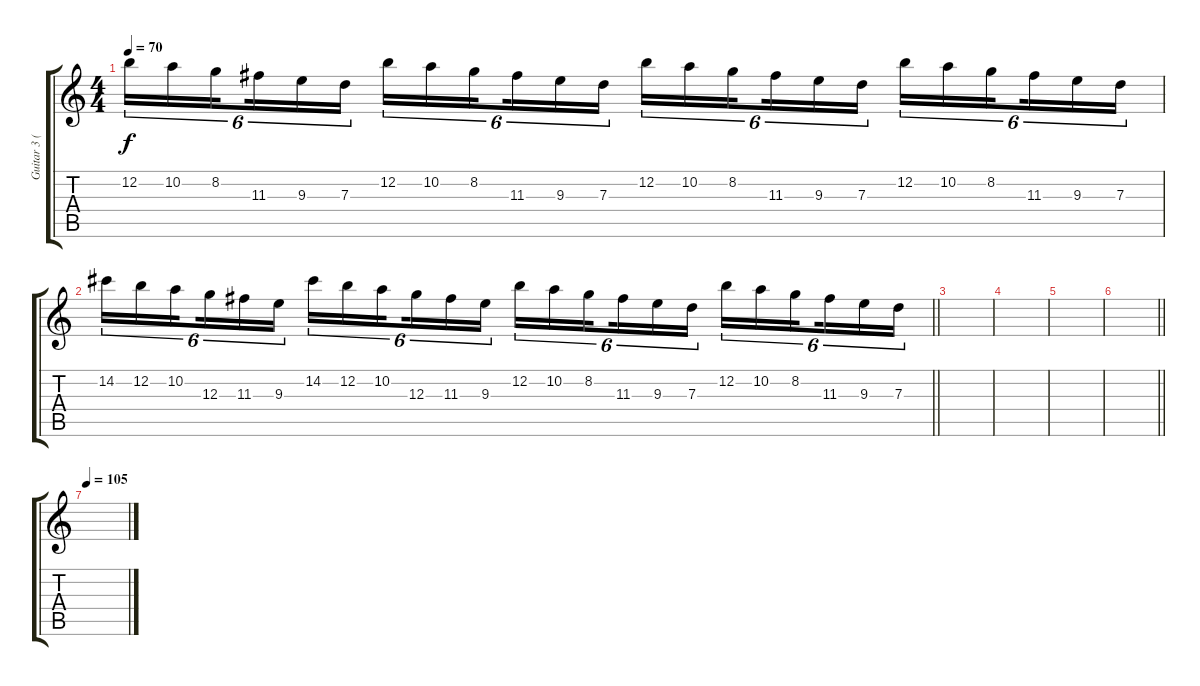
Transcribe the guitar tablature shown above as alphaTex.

\track ("Guitar 3 (Studio)" "Guitar 3 (") {instrument distortionguitar}
\staff {score tabs}
\tuning (E4 B3 G3 D3 A2 E2) {hide}
\ts (4 4)
\tempo 70
\clef g2
\ks c
12.2.16{tu (6 4) dy f} 10.2.16{tu (6 4)} 8.2.16{tu (6 4) beam splitsecondary} 11.3.16{tu (6 4)} 9.3.16{tu (6 4)} 7.3.16{tu (6 4)} 12.2.16{tu (6 4)} 10.2.16{tu (6 4)} 8.2.16{tu (6 4) beam splitsecondary} 11.3.16{tu (6 4)} 9.3.16{tu (6 4)} 7.3.16{tu (6 4)} 12.2.16{tu (6 4)} 10.2.16{tu (6 4)} 8.2.16{tu (6 4) beam splitsecondary} 11.3.16{tu (6 4)} 9.3.16{tu (6 4)} 7.3.16{tu (6 4)} 12.2.16{tu (6 4)} 10.2.16{tu (6 4)} 8.2.16{tu (6 4) beam splitsecondary} 11.3.16{tu (6 4)} 9.3.16{tu (6 4)} 7.3.16{tu (6 4)} |
\barLineRight lightlight
14.2.16{tu (6 4)} 12.2.16{tu (6 4)} 10.2.16{tu (6 4) beam splitsecondary} 12.3.16{tu (6 4)} 11.3.16{tu (6 4)} 9.3.16{tu (6 4)} 14.2.16{tu (6 4)} 12.2.16{tu (6 4)} 10.2.16{tu (6 4) beam splitsecondary} 12.3.16{tu (6 4)} 11.3.16{tu (6 4)} 9.3.16{tu (6 4)} 12.2.16{tu (6 4)} 10.2.16{tu (6 4)} 8.2.16{tu (6 4) beam splitsecondary} 11.3.16{tu (6 4)} 9.3.16{tu (6 4)} 7.3.16{tu (6 4)} 12.2.16{tu (6 4)} 10.2.16{tu (6 4)} 8.2.16{tu (6 4) beam splitsecondary} 11.3.16{tu (6 4)} 9.3.16{tu (6 4)} 7.3.16{tu (6 4)} |
|
|
|
\barLineRight lightlight
|
\tempo 105
